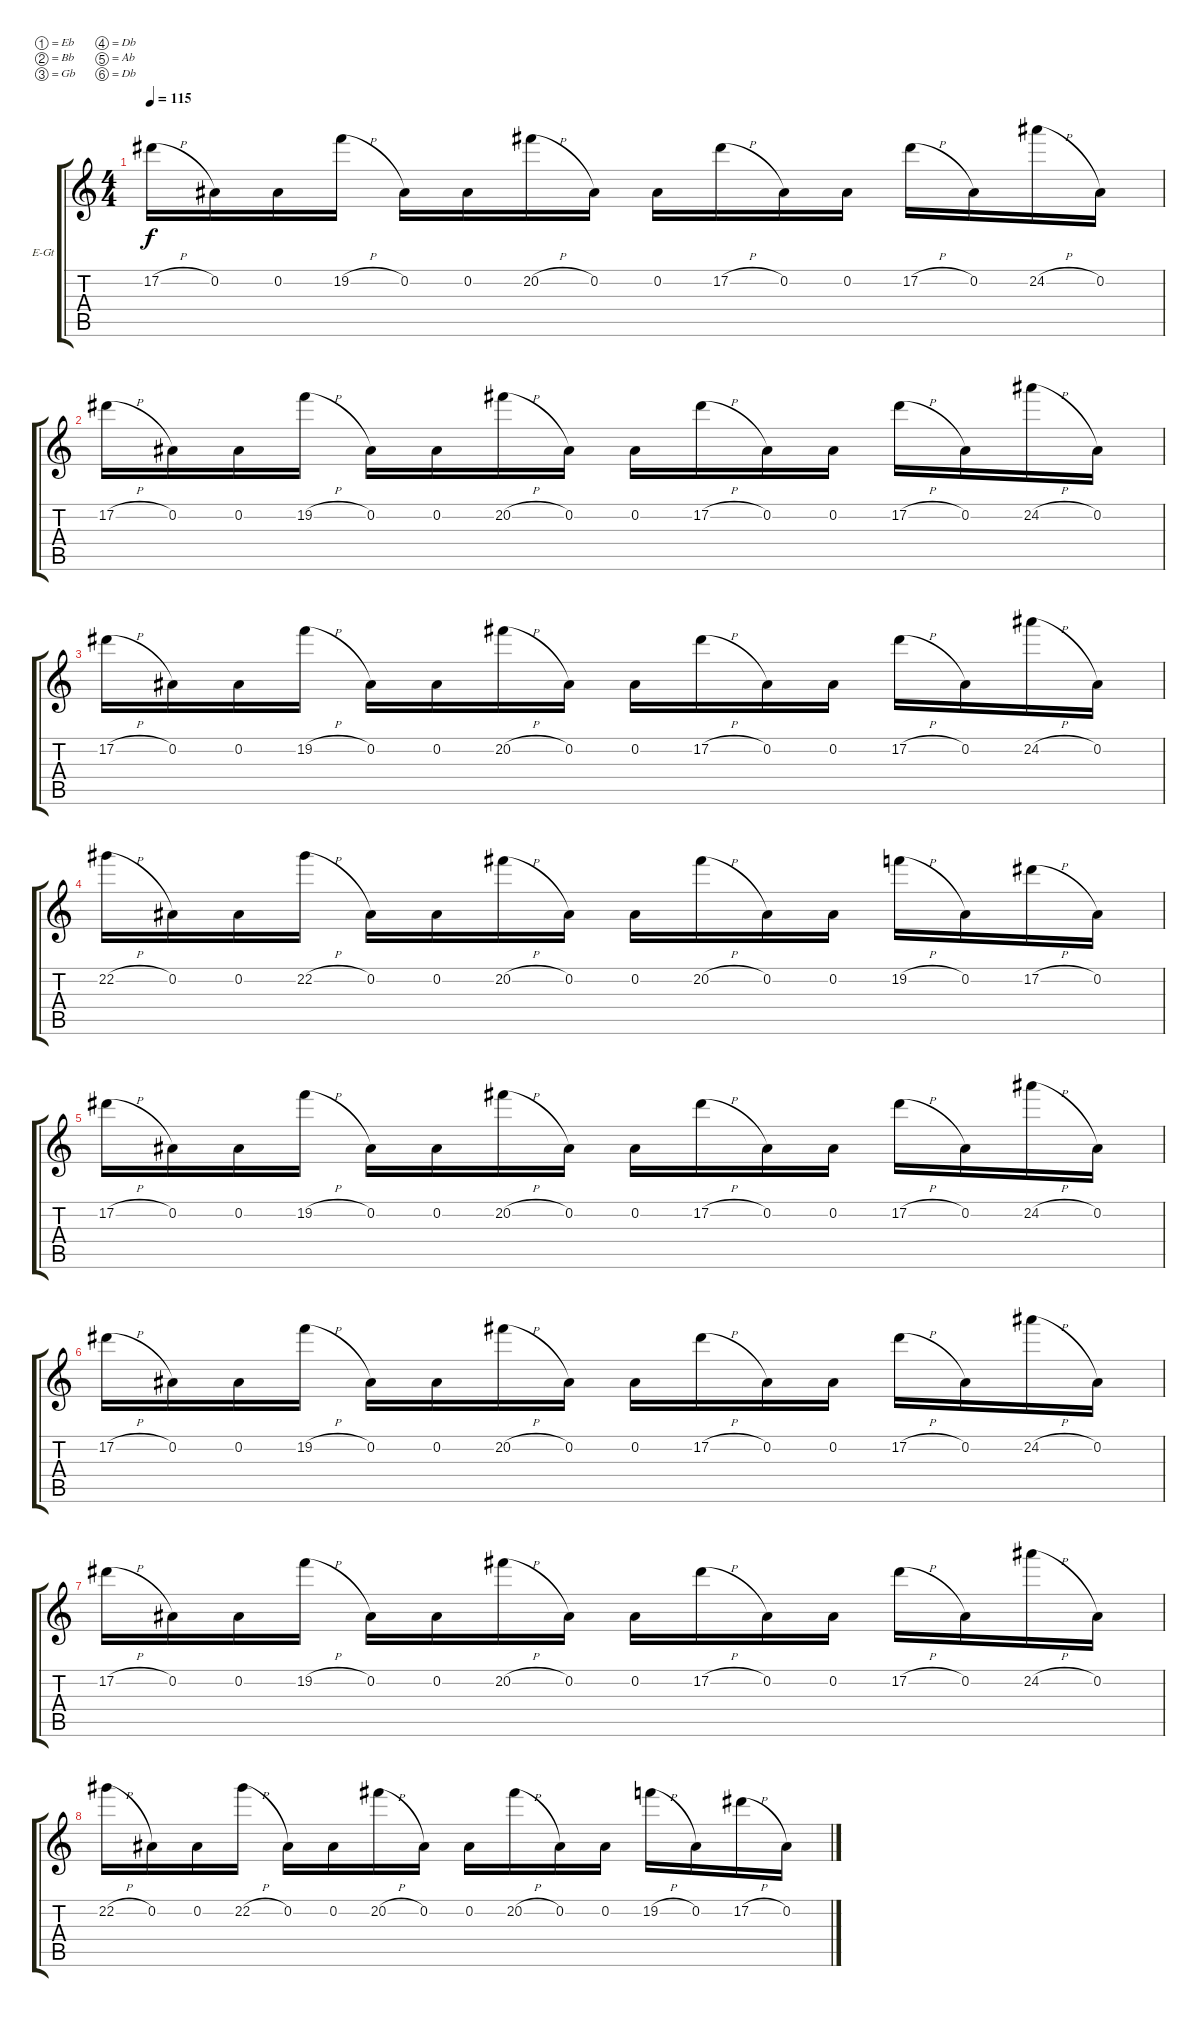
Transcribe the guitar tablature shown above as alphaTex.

\bracketExtendMode groupsimilarinstruments
\firstSystemTrackNameOrientation horizontal
\otherSystemsTrackNameOrientation horizontal
\track ("Lead Guitar" "E-Gt") {instrument distortionguitar}
\staff {score tabs}
\tuning (Eb4 Bb3 Gb3 Db3 Ab2 Db2)
\ts (4 4)
\tempo 115
\clef g2
\ks c
17.2{h}.16{dy f} 0.2.16 0.2.16 19.2{h}.16 0.2.16 0.2.16 20.2{h}.16 0.2.16 0.2.16 17.2{h}.16 0.2.16 0.2.16 17.2{h}.16 0.2.16 24.2{h}.16 0.2.16 |
17.2{h}.16 0.2.16 0.2.16 19.2{h}.16 0.2.16 0.2.16 20.2{h}.16 0.2.16 0.2.16 17.2{h}.16 0.2.16 0.2.16 17.2{h}.16 0.2.16 24.2{h}.16 0.2.16 |
17.2{h}.16 0.2.16 0.2.16 19.2{h}.16 0.2.16 0.2.16 20.2{h}.16 0.2.16 0.2.16 17.2{h}.16 0.2.16 0.2.16 17.2{h}.16 0.2.16 24.2{h}.16 0.2.16 |
22.2{h}.16 0.2.16 0.2.16 22.2{h}.16 0.2.16 0.2.16 20.2{h}.16 0.2.16 0.2.16 20.2{h}.16 0.2.16 0.2.16 19.2{h}.16 0.2.16 17.2{h}.16 0.2.16 |
17.2{h}.16 0.2.16 0.2.16 19.2{h}.16 0.2.16 0.2.16 20.2{h}.16 0.2.16 0.2.16 17.2{h}.16 0.2.16 0.2.16 17.2{h}.16 0.2.16 24.2{h}.16 0.2.16 |
17.2{h}.16 0.2.16 0.2.16 19.2{h}.16 0.2.16 0.2.16 20.2{h}.16 0.2.16 0.2.16 17.2{h}.16 0.2.16 0.2.16 17.2{h}.16 0.2.16 24.2{h}.16 0.2.16 |
17.2{h}.16 0.2.16 0.2.16 19.2{h}.16 0.2.16 0.2.16 20.2{h}.16 0.2.16 0.2.16 17.2{h}.16 0.2.16 0.2.16 17.2{h}.16 0.2.16 24.2{h}.16 0.2.16 |
22.2{h}.16 0.2.16 0.2.16 22.2{h}.16 0.2.16 0.2.16 20.2{h}.16 0.2.16 0.2.16 20.2{h}.16 0.2.16 0.2.16 19.2{h}.16 0.2.16 17.2{h}.16 0.2.16
